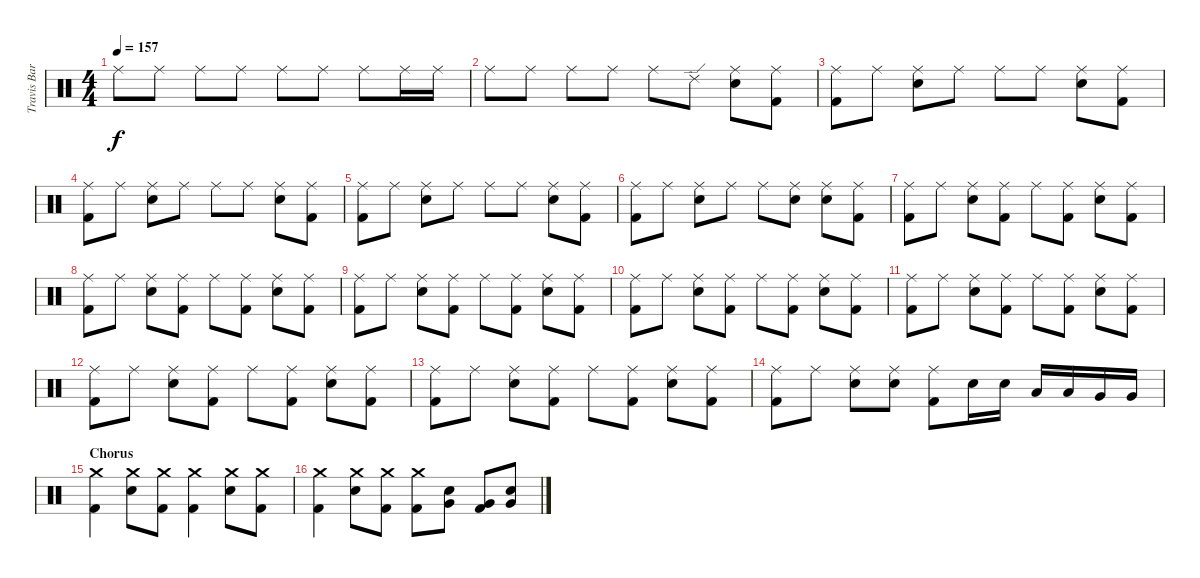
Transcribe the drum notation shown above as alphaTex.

\track ("Travis Barker - Drums" "Travis Bar") {instrument percussion}
\staff {score}
\articulation defaults
\ts (4 4)
\tempo 157
\clef neutral
\ks c "Ride (middle)".8{dy f} "Ride (middle)".8 "Ride (middle)".8 "Ride (middle)".8 "Ride (middle)".8 "Ride (middle)".8 "Ride (middle)".8 "Ride (middle)".16 "Ride (middle)".16
|
"Ride (middle)".8 "Ride (middle)".8 "Ride (middle)".8 "Ride (middle)".8 "Ride (middle)".8 "Ride (edge) 2".8 ("Ride (middle)" "Electric Snare (hit)").8 ("Ride (middle)" "Kick (hit) 2").8 |
("Ride (middle)" "Kick (hit) 2").8 "Ride (middle)".8 ("Ride (middle)" "Electric Snare (hit)").8 "Ride (middle)".8 "Ride (middle)".8 "Ride (middle)".8 ("Ride (middle)" "Electric Snare (hit)").8 ("Ride (middle)" "Kick (hit) 2").8 |
("Ride (middle)" "Kick (hit) 2").8 "Ride (middle)".8 ("Ride (middle)" "Electric Snare (hit)").8 "Ride (middle)".8 "Ride (middle)".8 "Ride (middle)".8 ("Ride (middle)" "Electric Snare (hit)").8 ("Ride (middle)" "Kick (hit) 2").8 |
("Ride (middle)" "Kick (hit) 2").8 "Ride (middle)".8 ("Ride (middle)" "Electric Snare (hit)").8 "Ride (middle)".8 "Ride (middle)".8 "Ride (middle)".8 ("Ride (middle)" "Electric Snare (hit)").8 ("Ride (middle)" "Kick (hit) 2").8 |
("Ride (middle)" "Kick (hit) 2").8 "Ride (middle)".8 ("Ride (middle)" "Electric Snare (hit)").8 "Ride (middle)".8 "Ride (middle)".8 ("Ride (middle)" "Electric Snare (hit)").8 ("Ride (middle)" "Electric Snare (hit)").8 ("Ride (middle)" "Kick (hit) 2").8 |
("Ride (middle)" "Kick (hit) 2").8 "Ride (middle)".8 ("Ride (middle)" "Electric Snare (hit)").8 ("Ride (middle)" "Kick (hit) 2").8 "Ride (middle)".8 ("Ride (middle)" "Kick (hit) 2").8 ("Ride (middle)" "Electric Snare (hit)").8 ("Ride (middle)" "Kick (hit) 2").8 |
("Ride (middle)" "Kick (hit) 2").8 "Ride (middle)".8 ("Ride (middle)" "Electric Snare (hit)").8 ("Ride (middle)" "Kick (hit) 2").8 "Ride (middle)".8 ("Ride (middle)" "Kick (hit) 2").8 ("Ride (middle)" "Electric Snare (hit)").8 ("Ride (middle)" "Kick (hit) 2").8 |
("Ride (middle)" "Kick (hit) 2").8 "Ride (middle)".8 ("Ride (middle)" "Electric Snare (hit)").8 ("Ride (middle)" "Kick (hit) 2").8 "Ride (middle)".8 ("Ride (middle)" "Kick (hit) 2").8 ("Ride (middle)" "Electric Snare (hit)").8 ("Ride (middle)" "Kick (hit) 2").8 |
("Ride (middle)" "Kick (hit) 2").8 "Ride (middle)".8 ("Ride (middle)" "Electric Snare (hit)").8 ("Ride (middle)" "Kick (hit) 2").8 "Ride (middle)".8 ("Ride (middle)" "Kick (hit) 2").8 ("Ride (middle)" "Electric Snare (hit)").8 ("Ride (middle)" "Kick (hit) 2").8 |
("Ride (middle)" "Kick (hit) 2").8 "Ride (middle)".8 ("Ride (middle)" "Electric Snare (hit)").8 ("Ride (middle)" "Kick (hit) 2").8 "Ride (middle)".8 ("Ride (middle)" "Kick (hit) 2").8 ("Ride (middle)" "Electric Snare (hit)").8 ("Ride (middle)" "Kick (hit) 2").8 |
("Ride (middle)" "Kick (hit) 2").8 "Ride (middle)".8 ("Ride (middle)" "Electric Snare (hit)").8 ("Ride (middle)" "Kick (hit) 2").8 "Ride (middle)".8 ("Ride (middle)" "Kick (hit) 2").8 ("Ride (middle)" "Electric Snare (hit)").8 ("Ride (middle)" "Kick (hit) 2").8 |
("Ride (middle)" "Kick (hit) 2").8 "Ride (middle)".8 ("Ride (middle)" "Electric Snare (hit)").8 ("Ride (middle)" "Kick (hit) 2").8 "Ride (middle)".8 ("Ride (middle)" "Kick (hit) 2").8 ("Ride (middle)" "Electric Snare (hit)").8 ("Ride (middle)" "Kick (hit) 2").8 |
("Ride (middle)" "Kick (hit) 2").8 "Ride (middle)".8 ("Ride (middle)" "Electric Snare (hit)").8 ("Ride (middle)" "Electric Snare (hit)").8 ("Ride (middle)" "Kick (hit) 2").8 "Electric Snare (hit)".16 "Electric Snare (hit)".16 "Low Tom (hit)".16 "Low Tom (hit)".16 "Very Low Tom (hit)".16 "Very Low Tom (hit)".16 |
\section ("" "Chorus")
("Crash medium (hit)" "Kick (hit) 2").4 ("Crash medium (hit)" "Electric Snare (hit)").8 ("Crash medium (hit)" "Kick (hit) 2").8 ("Crash medium (hit)" "Kick (hit) 2").4 ("Crash medium (hit)" "Electric Snare (hit)").8 ("Crash medium (hit)" "Kick (hit) 2").8 |
("Crash medium (hit)" "Kick (hit) 2").4 ("Crash medium (hit)" "Electric Snare (hit)").8 ("Crash medium (hit)" "Kick (hit) 2").8 ("Crash medium (hit)" "Kick (hit) 2").8 ("Very Low Tom (hit)" "Electric Snare (hit)").8 ("Very Low Tom (hit)" "Kick (hit) 2").8 ("Very Low Tom (hit)" "Electric Snare (hit)").8
